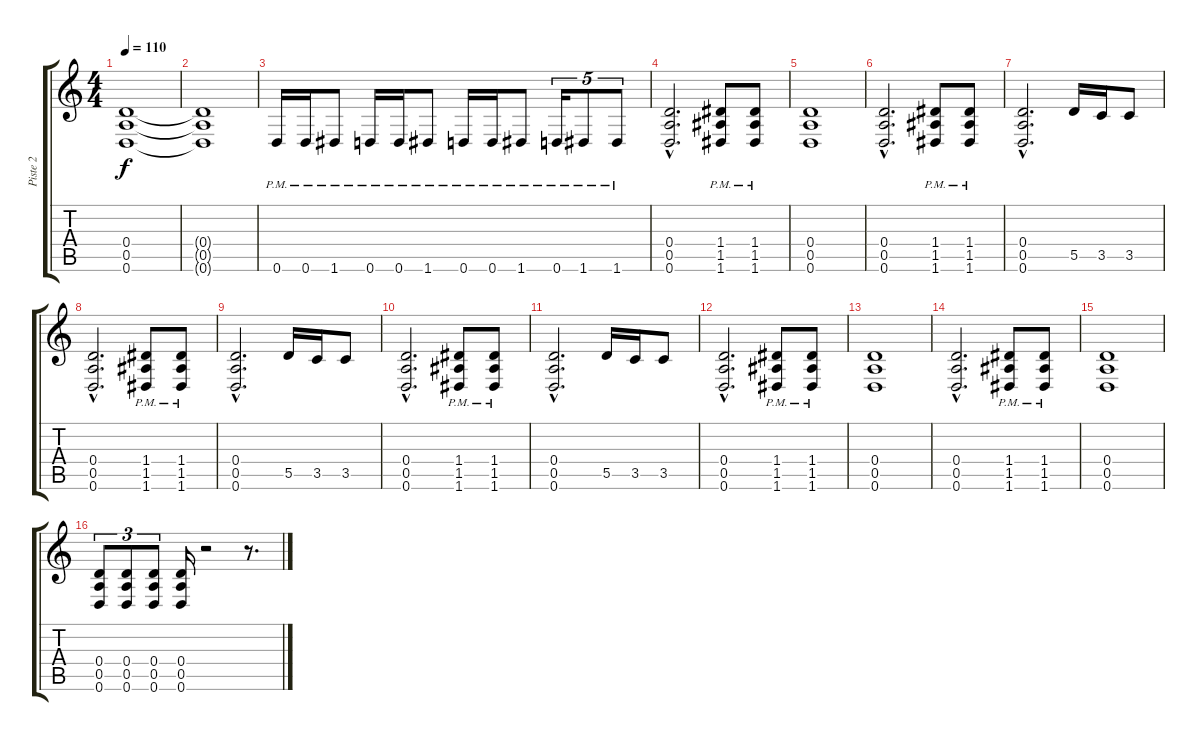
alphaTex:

\track ("Piste 2" "Piste 2") {instrument distortionguitar}
\staff {score tabs}
\tuning (E4 B3 G3 D3 A2 D2) {hide}
\ts (4 4)
\tempo 110
\clef g2
\ks c
(0.4{t} 0.5{t} 0.6{t}).1{dy f} |
(0.4{t} 0.5{t} 0.6{t}).1 |
0.6{pm}.16 0.6{pm}.16 1.6{pm}.8 0.6{pm}.16 0.6{pm}.16 1.6{pm}.8 0.6{pm}.16 0.6{pm}.16 1.6{pm}.8 0.6{pm}.16{tu (5 4)} 1.6{pm}.8{tu (5 4)} 1.6{pm}.8{tu (5 4)} |
(0.4{hac} 0.5{hac} 0.6{hac}).2{d} (1.4{pm} 1.5{pm} 1.6{pm}).8 (1.4{pm} 1.5{pm} 1.6{pm}).8 |
(0.4 0.5 0.6).1 |
(0.4{hac} 0.5{hac} 0.6{hac}).2{d} (1.4{pm} 1.5{pm} 1.6{pm}).8 (1.4{pm} 1.5{pm} 1.6{pm}).8 |
(0.4{hac} 0.5{hac} 0.6{hac}).2{d} 5.5.16 3.5.16 3.5.8 |
(0.4{hac} 0.5{hac} 0.6{hac}).2{d} (1.4{pm} 1.5{pm} 1.6{pm}).8 (1.4{pm} 1.5{pm} 1.6{pm}).8 |
(0.4{hac} 0.5{hac} 0.6{hac}).2{d} 5.5.16 3.5.16 3.5.8 |
(0.4{hac} 0.5{hac} 0.6{hac}).2{d} (1.4{pm} 1.5{pm} 1.6{pm}).8 (1.4{pm} 1.5{pm} 1.6{pm}).8 |
(0.4{hac} 0.5{hac} 0.6{hac}).2{d} 5.5.16 3.5.16 3.5.8 |
(0.4{hac} 0.5{hac} 0.6{hac}).2{d} (1.4{pm} 1.5{pm} 1.6{pm}).8 (1.4{pm} 1.5{pm} 1.6{pm}).8 |
(0.4 0.5 0.6).1 |
(0.4{hac} 0.5{hac} 0.6{hac}).2{d} (1.4{pm} 1.5{pm} 1.6{pm}).8 (1.4{pm} 1.5{pm} 1.6{pm}).8 |
(0.4 0.5 0.6).1 |
(0.4 0.5 0.6).8{tu (3 2)} (0.4 0.5 0.6).8{tu (3 2)} (0.4 0.5 0.6).8{tu (3 2)} (0.4 0.5 0.6).16 r.2 r.8{d}
